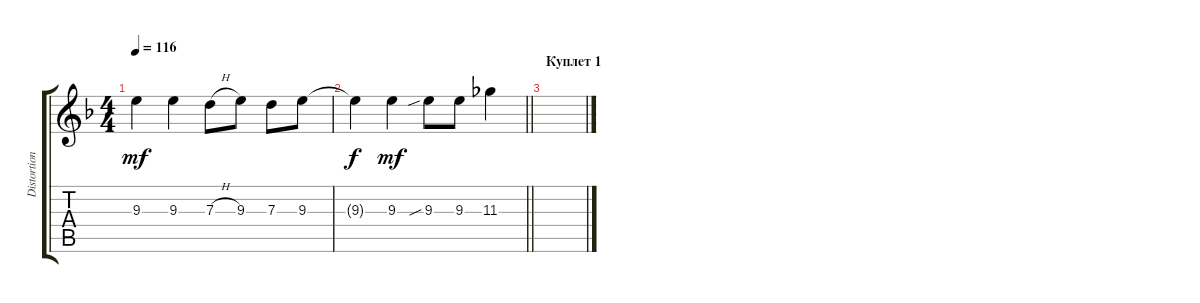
\track ("Distortion" "Distortion") {instrument overdrivenguitar}
\staff {score tabs}
\tuning (E4 B3 G3 D3 A2 E2) {hide}
\ts (4 4)
\tempo 116
\clef g2
\ks dminor
9.3.4{dy mf} 9.3.4 7.3{h}.8 9.3.8 7.3.8 9.3.8 |
\barLineRight lightlight
9.3{t}.4{dy f} 9.3.4{dy mf} 9.3{sib}.8 9.3.8 11.3.4 |
\section ("" "Куплет 1")
